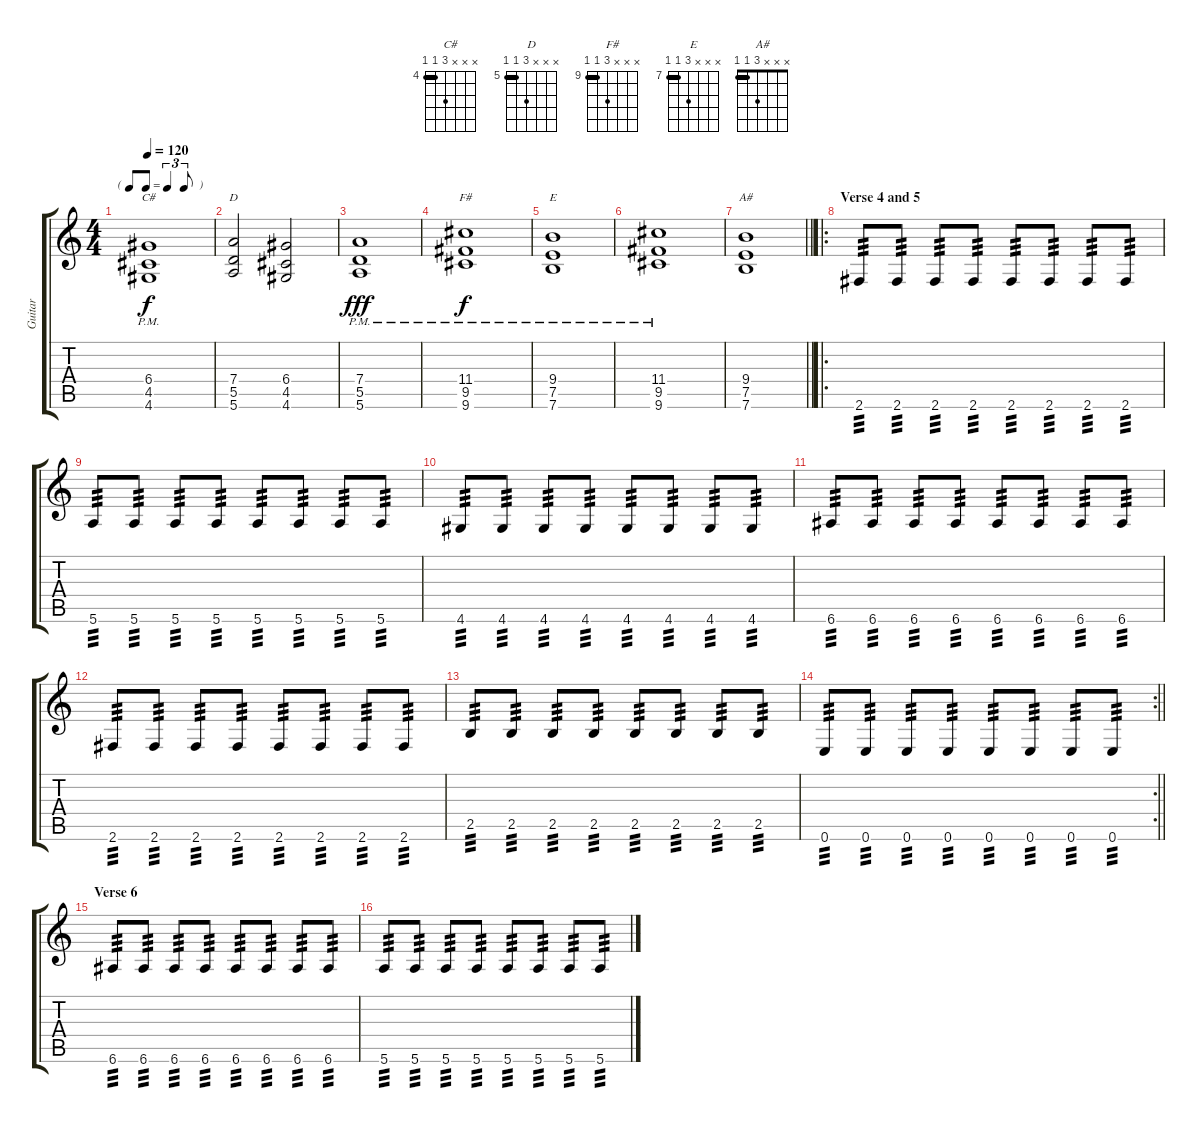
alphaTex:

\track ("Guitar" "Guitar") {instrument distortionguitar}
\staff {score tabs}
\tuning (E4 B3 G3 D3 A2 E2) {hide}
\chord ("C#" x x x 6 4 4) {firstfret 4 barre 4}
\chord ("D" x x x 7 5 5) {firstfret 5 barre 5}
\chord ("F#" x x x 11 9 9) {firstfret 9 barre 9}
\chord ("E" x x x 9 7 7) {firstfret 7 barre 7}
\chord ("A#" x x x 3 1 1) {barre 1}
\ts (4 4)
\tf triplet8th
\tempo 120
\clef g2
\ks c
(6.4{pm} 4.5 4.6).1{ch "C#" dy f} |
(7.4 5.5 5.6).2{ch "D"} (6.4 4.5 4.6).2 |
(7.4{pm} 5.5 5.6).1{dy fff} |
(11.4{pm} 9.5 9.6).1{ch "F#" dy f} |
(9.4{pm} 7.5 7.6).1{ch "E"} |
(11.4{pm} 9.5 9.6).1 |
\barLineRight lightlight
(9.4 7.5 7.6).1{ch "A#"} |
\ro
\section ("" "Verse 4 and 5")
2.6.8{tp 3} 2.6.8{tp 3} 2.6.8{tp 3} 2.6.8{tp 3} 2.6.8{tp 3} 2.6.8{tp 3} 2.6.8{tp 3} 2.6.8{tp 3} |
5.6.8{tp 3} 5.6.8{tp 3} 5.6.8{tp 3} 5.6.8{tp 3} 5.6.8{tp 3} 5.6.8{tp 3} 5.6.8{tp 3} 5.6.8{tp 3} |
4.6.8{tp 3} 4.6.8{tp 3} 4.6.8{tp 3} 4.6.8{tp 3} 4.6.8{tp 3} 4.6.8{tp 3} 4.6.8{tp 3} 4.6.8{tp 3} |
6.6.8{tp 3} 6.6.8{tp 3} 6.6.8{tp 3} 6.6.8{tp 3} 6.6.8{tp 3} 6.6.8{tp 3} 6.6.8{tp 3} 6.6.8{tp 3} |
2.6.8{tp 3} 2.6.8{tp 3} 2.6.8{tp 3} 2.6.8{tp 3} 2.6.8{tp 3} 2.6.8{tp 3} 2.6.8{tp 3} 2.6.8{tp 3} |
2.5.8{tp 3} 2.5.8{tp 3} 2.5.8{tp 3} 2.5.8{tp 3} 2.5.8{tp 3} 2.5.8{tp 3} 2.5.8{tp 3} 2.5.8{tp 3} |
\rc 2
\barLineRight lightlight
0.6.8{tp 3} 0.6.8{tp 3} 0.6.8{tp 3} 0.6.8{tp 3} 0.6.8{tp 3} 0.6.8{tp 3} 0.6.8{tp 3} 0.6.8{tp 3} |
\section ("" "Verse 6")
6.6.8{tp 3} 6.6.8{tp 3} 6.6.8{tp 3} 6.6.8{tp 3} 6.6.8{tp 3} 6.6.8{tp 3} 6.6.8{tp 3} 6.6.8{tp 3} |
5.6.8{tp 3} 5.6.8{tp 3} 5.6.8{tp 3} 5.6.8{tp 3} 5.6.8{tp 3} 5.6.8{tp 3} 5.6.8{tp 3} 5.6.8{tp 3}
